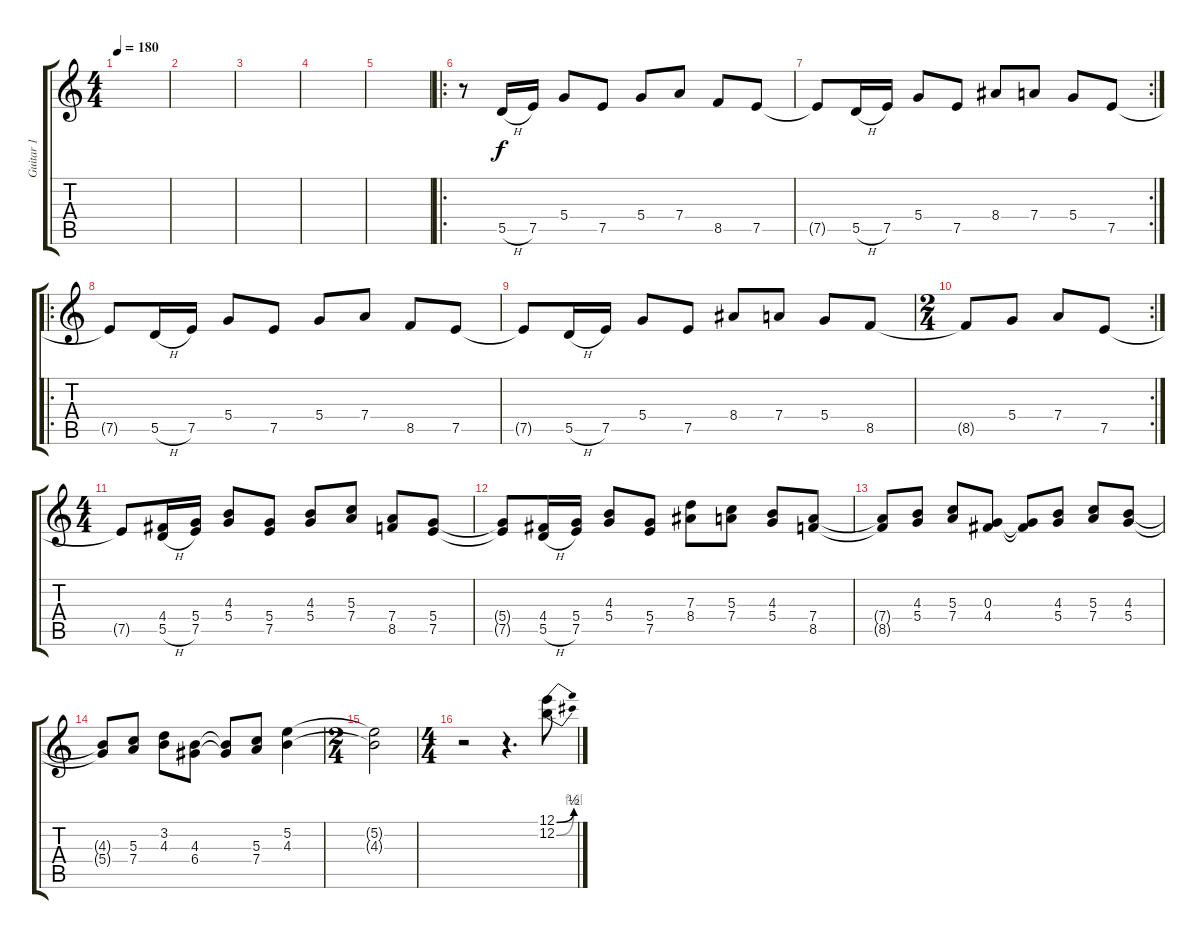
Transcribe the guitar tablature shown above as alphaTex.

\track ("Guitar 1" "Guitar 1") {instrument distortionguitar}
\staff {score tabs}
\tuning (E4 B3 G3 D3 A2 E2) {hide}
\ts (4 4)
\tempo 180
\clef g2
\ks c
|
|
|
|
|
\ro
r.8 5.5{h}.16 7.5.16 5.4.8 7.5.8 5.4.8 7.4.8 8.5.8 7.5.8 |
\rc 2
7.5{t}.8 5.5{h}.16 7.5.16 5.4.8 7.5.8 8.4.8 7.4.8 5.4.8 7.5.8 |
\ro
7.5{t}.8 5.5{h}.16 7.5.16 5.4.8 7.5.8 5.4.8 7.4.8 8.5.8 7.5.8 |
7.5{t}.8 5.5{h}.16 7.5.16 5.4.8 7.5.8 8.4.8 7.4.8 5.4.8 8.5.8 |
\rc 2
\ts (2 4)
8.5{t}.8 5.4.8 7.4.8 7.5.8 |
\ts (4 4)
7.5{t}.8 (4.4 5.5{h}).16 (5.4 7.5).16 (4.3 5.4).8 (5.4 7.5).8 (4.3 5.4).8 (5.3 7.4).8 (7.4 8.5).8 (5.4 7.5).8 |
(5.4{t} 7.5{t}).8 (4.4 5.5{h}).16 (5.4 7.5).16 (4.3 5.4).8 (5.4 7.5).8 (7.3 8.4).8 (5.3 7.4).8 (4.3 5.4).8 (7.4 8.5).8 |
(7.4{t} 8.5{t}).8 (4.3 5.4).8 (5.3 7.4).8 (0.3 4.4).8 (0.3{t} 4.4{t}).8 (4.3 5.4).8 (5.3 7.4).8 (4.3 5.4).8 |
(4.3{t} 5.4{t}).8 (5.3 7.4).8 (3.2 4.3).8 (4.3 6.4).8 (4.3{t} 6.4{t}).8 (5.3 7.4).8 (5.2 4.3).4 |
\ts (2 4)
(5.2{t} 4.3{t}).2 |
\ts (4 4)
r.2 r.4{d} (12.1{be (bend 0 0 60 2)} 12.2{be (bend 0 0 60 4)}).8
